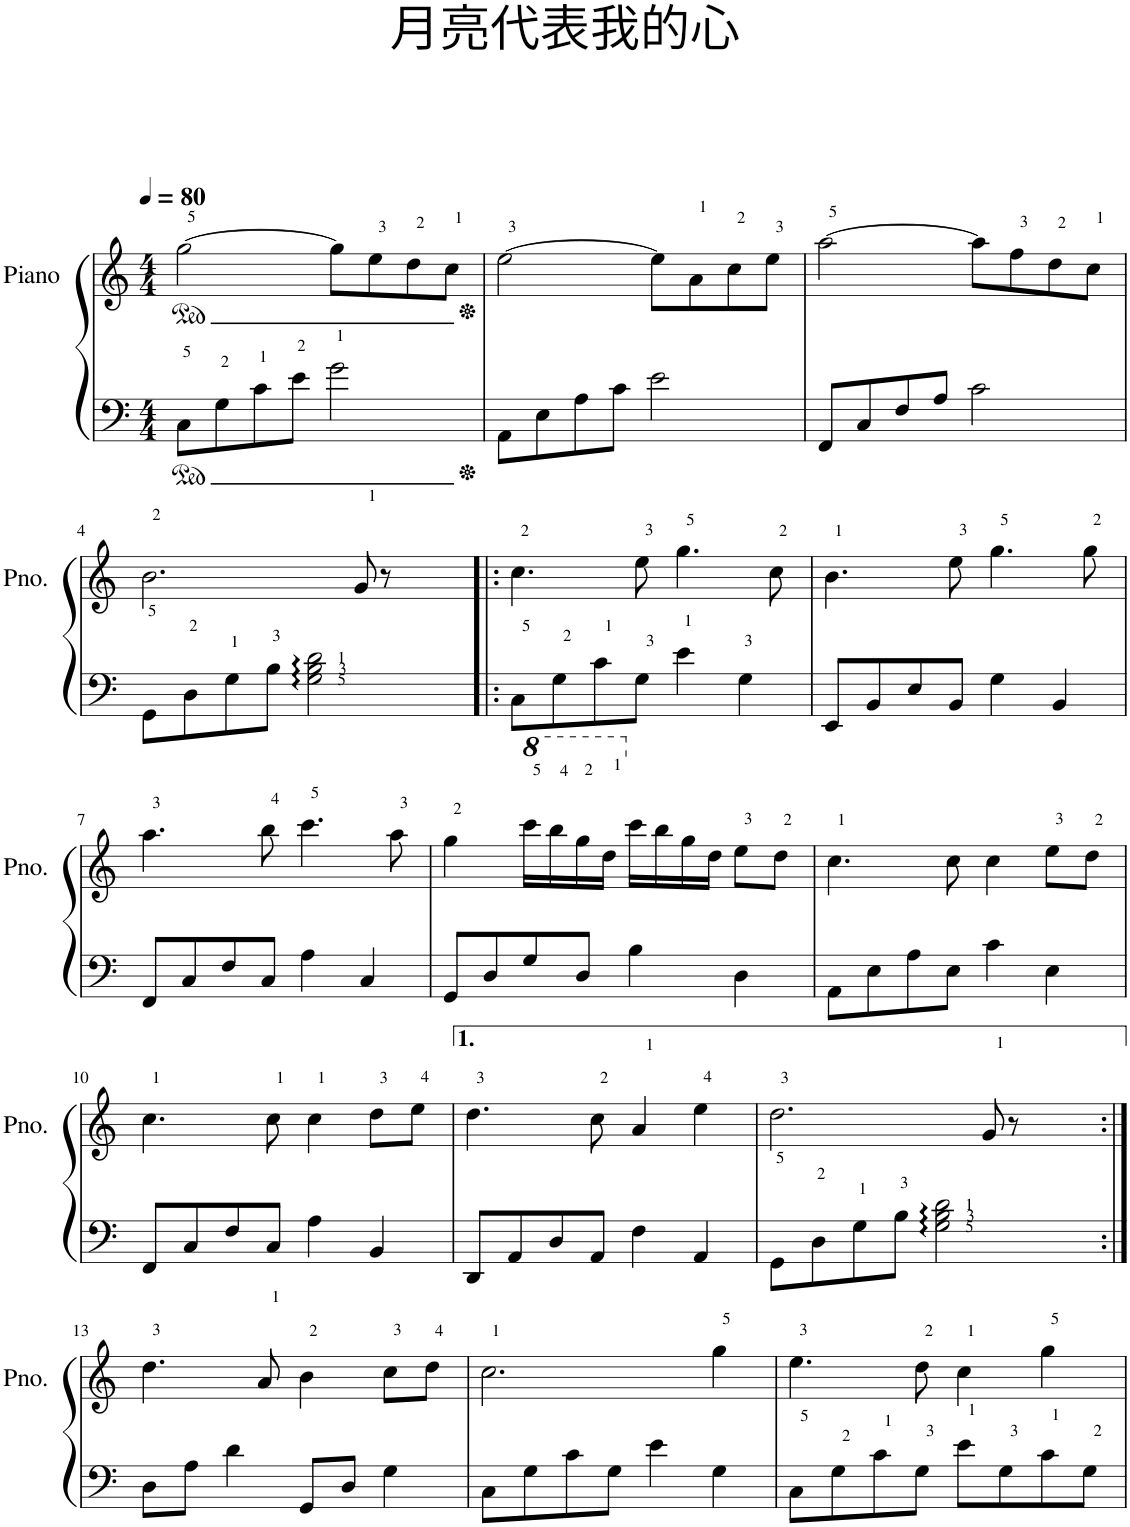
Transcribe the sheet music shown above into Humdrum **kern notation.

**kern	**kern
*part2	*part1
*staff2	*staff1
*I"Klavier	*I"Piano
*	*I'Pno.
*clefF4	*clefG2
*k[]	*k[]
*M4/4	*M4/4
*MM80	*MM80
*ped	*
*	*ped
=1	=1
8C\L	[2gg\
8G\	.
8c\	.
8e\J	.
2g\	8gg\L]
.	8ee\
.	8dd\
.	8cc\J
=2	=2
*Xped	*
*	*Xped
8AA\L	[2ee\
8E\	.
8A\	.
8c\J	.
2e\	8ee\L]
.	8a\
.	8cc\
.	8ee\J
=3	=3
8FF/L	[2aa\
8C/	.
8F/	.
8A/J	.
2c\	8aa\L]
.	8ff\
.	8dd\
.	8cc\J
!!LO:LB:g=z
=4	=4
8GG\L	2.b\
8D\	.
8G\	.
8B\J	.
2G\ 2B\ 2d\	.
.	8g/
.	8r
=5!|:	=5!|:
8C\L	4.cc\
8G\	.
8c\	.
8G\J	8ee\
4e\	4.gg\
4G\	.
.	8cc\
=6	=6
8EE/L	4.b\
8BB/	.
8E/	.
8BB/J	8ee\
4G\	4.gg\
4BB/	.
.	8gg\
!!LO:LB:g=z
=7	=7
8FF/L	4.aa\
8C/	.
8F/	.
8C/J	8bb\
4A\	4.ccc\
4C/	.
.	8aa\
=8	=8
8GG/L	4gg\
8D/	.
*	*8va
8G/	16cccc\LL
.	16bbb\
8D/J	16ggg\
.	16ddd\JJ
*	*X8va
4B\	16ccc\LL
.	16bb\
.	16gg\
.	16dd\JJ
4D\	8ee\L
.	8dd\J
=9	=9
8AA\L	4.cc\
8E\	.
8A\	.
8E\J	8cc\
4c\	4cc\
4E\	8ee\L
.	8dd\J
!!LO:LB:g=z
=10	=10
8FF/L	4.cc\
8C/	.
8F/	.
8C/J	8cc\
4A\	4cc\
4BB/	8dd\L
.	8ee\J
=11	=11
8DD/L	4.dd\
8AA/	.
8D/	.
8AA/J	8cc\
4F\	4a/
4AA/	4ee\
=12	=12
8GG\L	2.dd\
8D\	.
8G\	.
8B\J	.
2G\ 2B\ 2d\	.
.	8g/
.	8r
!!LO:LB:g=z
=13:|!	=13:|!
8D\L	4.dd\
8A\J	.
4d\	.
.	8a/
8GG/L	4b\
8D/J	.
4G\	8cc\L
.	8dd\J
=14	=14
8C\L	2.cc\
8G\	.
8c\	.
8G\J	.
4e\	.
4G\	4gg\
=15	=15
8C\L	4.ee\
8G\	.
8c\	.
8G\J	8dd\
8e\L	4cc\
8G\	.
8c\	4gg\
8G\J	.
=	=
*-	*-
